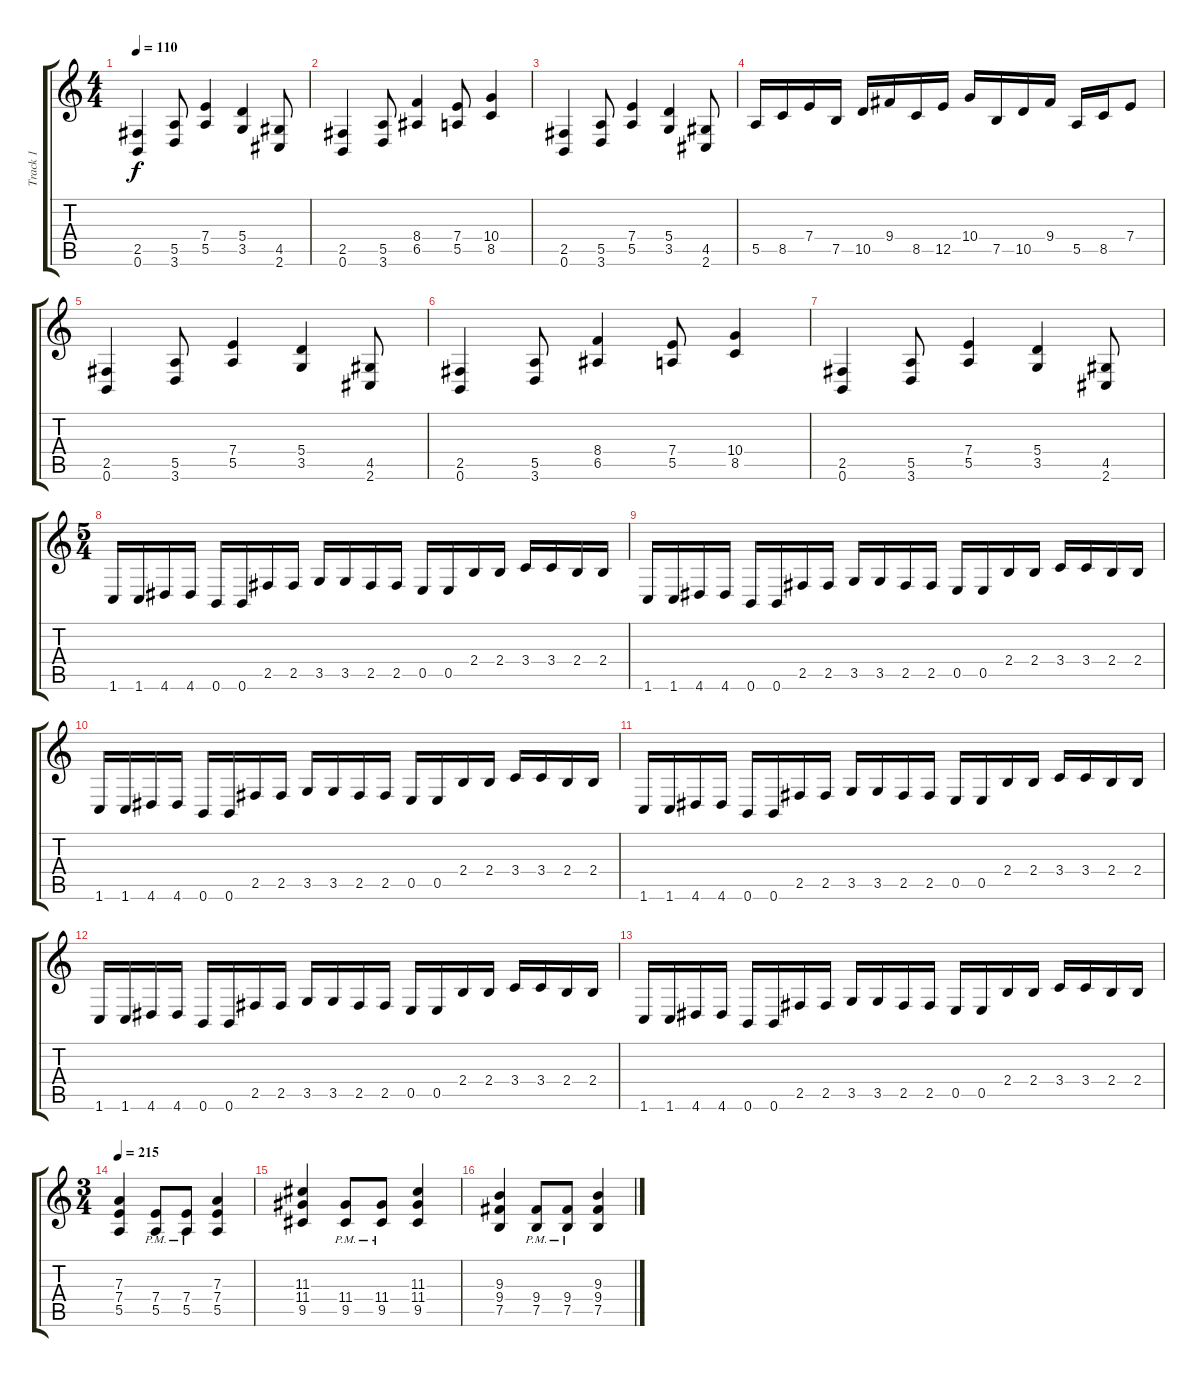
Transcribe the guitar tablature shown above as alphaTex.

\track ("Track 1" "Track 1") {instrument distortionguitar}
\staff {score tabs}
\tuning (B3 Gb3 D3 A2 E2 B1) {hide}
\ts (4 4)
\tempo 110
\clef g2
\ks c
(2.5 0.6).4{dy f} (5.5 3.6).8 (7.4 5.5).4 (5.4 3.5).4 (4.5 2.6).8 |
(2.5 0.6).4 (5.5 3.6).8 (8.4 6.5).4 (7.4 5.5).8 (10.4 8.5).4 |
(2.5 0.6).4 (5.5 3.6).8 (7.4 5.5).4 (5.4 3.5).4 (4.5 2.6).8 |
5.5.16 8.5.16 7.4.16 7.5.16 10.5.16 9.4.16 8.5.16 12.5.16 10.4.16 7.5.16 10.5.16 9.4.16 5.5.16 8.5.16 7.4.8 |
(2.5 0.6).4 (5.5 3.6).8 (7.4 5.5).4 (5.4 3.5).4 (4.5 2.6).8 |
(2.5 0.6).4 (5.5 3.6).8 (8.4 6.5).4 (7.4 5.5).8 (10.4 8.5).4 |
(2.5 0.6).4 (5.5 3.6).8 (7.4 5.5).4 (5.4 3.5).4 (4.5 2.6).8 |
\ts (5 4)
1.6.16 1.6.16 4.6.16 4.6.16 0.6.16 0.6.16 2.5.16 2.5.16 3.5.16 3.5.16 2.5.16 2.5.16 0.5.16 0.5.16 2.4.16 2.4.16 3.4.16 3.4.16 2.4.16 2.4.16 |
1.6.16 1.6.16 4.6.16 4.6.16 0.6.16 0.6.16 2.5.16 2.5.16 3.5.16 3.5.16 2.5.16 2.5.16 0.5.16 0.5.16 2.4.16 2.4.16 3.4.16 3.4.16 2.4.16 2.4.16 |
1.6.16 1.6.16 4.6.16 4.6.16 0.6.16 0.6.16 2.5.16 2.5.16 3.5.16 3.5.16 2.5.16 2.5.16 0.5.16 0.5.16 2.4.16 2.4.16 3.4.16 3.4.16 2.4.16 2.4.16 |
1.6.16 1.6.16 4.6.16 4.6.16 0.6.16 0.6.16 2.5.16 2.5.16 3.5.16 3.5.16 2.5.16 2.5.16 0.5.16 0.5.16 2.4.16 2.4.16 3.4.16 3.4.16 2.4.16 2.4.16 |
1.6.16 1.6.16 4.6.16 4.6.16 0.6.16 0.6.16 2.5.16 2.5.16 3.5.16 3.5.16 2.5.16 2.5.16 0.5.16 0.5.16 2.4.16 2.4.16 3.4.16 3.4.16 2.4.16 2.4.16 |
1.6.16 1.6.16 4.6.16 4.6.16 0.6.16 0.6.16 2.5.16 2.5.16 3.5.16 3.5.16 2.5.16 2.5.16 0.5.16 0.5.16 2.4.16 2.4.16 3.4.16 3.4.16 2.4.16 2.4.16 |
\ts (3 4)
\tempo 215
(7.3 7.4 5.5).4 (7.4{pm} 5.5{pm}).8 (7.4{pm} 5.5{pm}).8 (7.3 7.4 5.5).4 |
(11.3 11.4 9.5).4 (11.4{pm} 9.5{pm}).8 (11.4{pm} 9.5{pm}).8 (11.3 11.4 9.5).4 |
(9.3 9.4 7.5).4 (9.4{pm} 7.5{pm}).8 (9.4{pm} 7.5{pm}).8 (9.3 9.4 7.5).4
